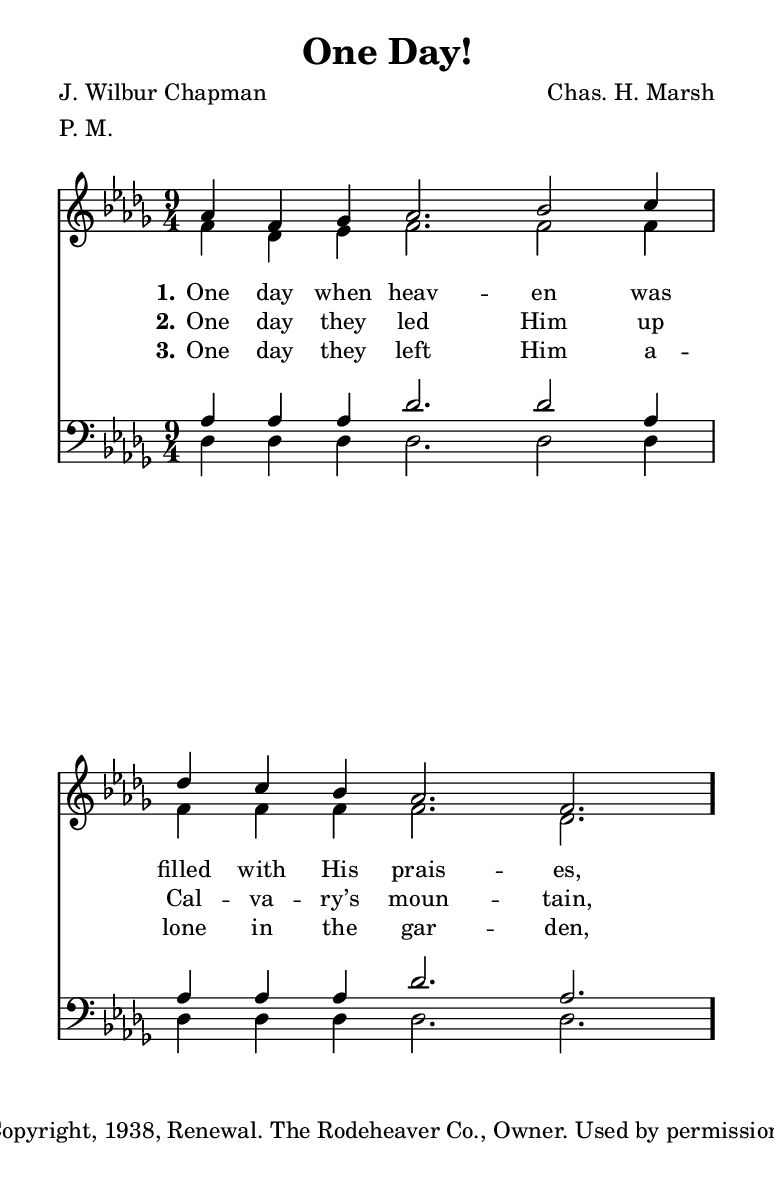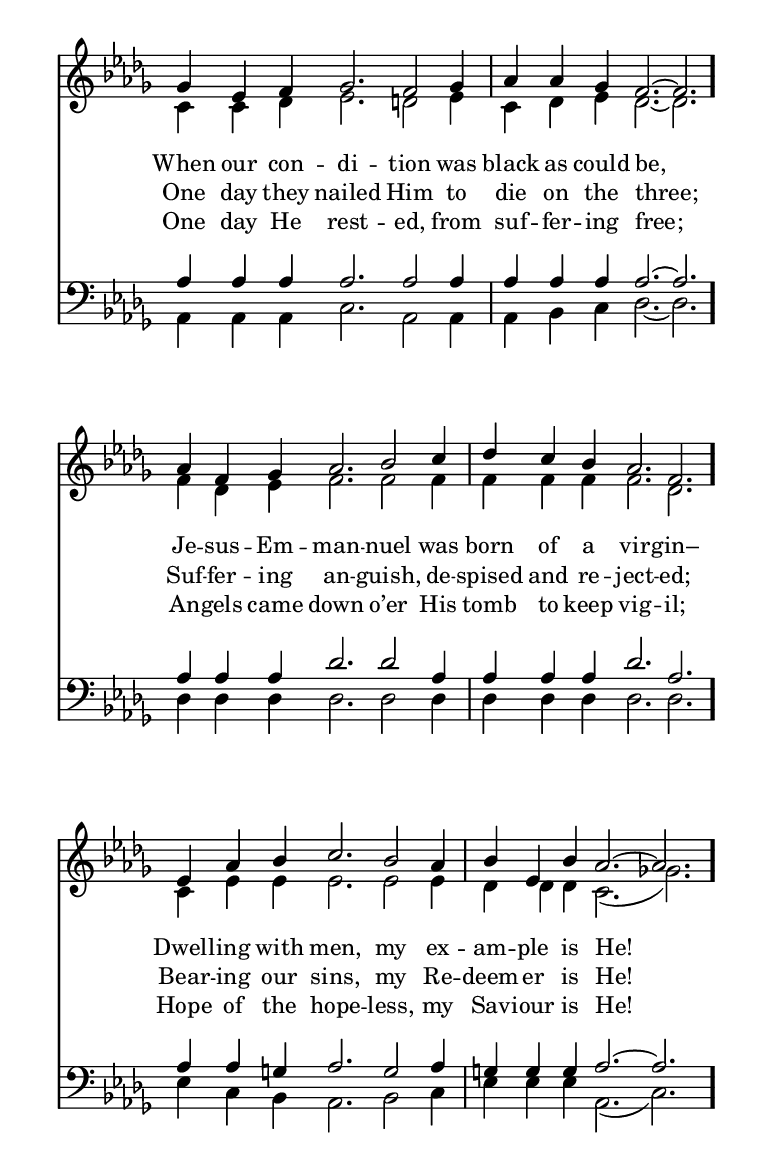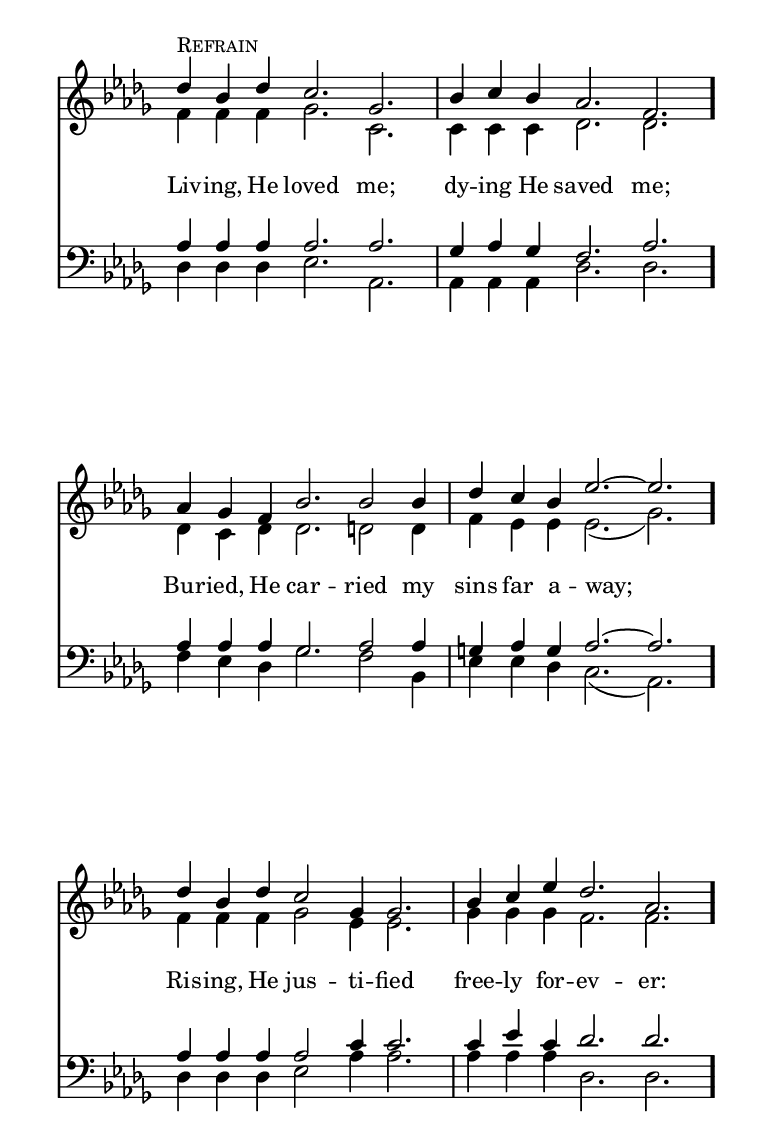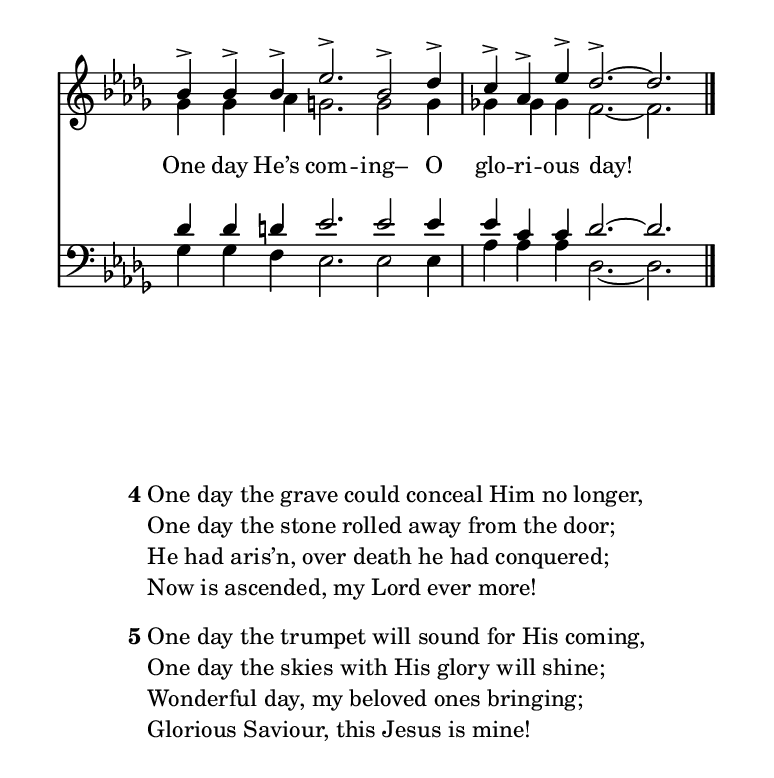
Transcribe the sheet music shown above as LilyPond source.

\include "common/global.ily"
\paper {
  \include "common/paper.ily"
  ragged-last-bottom = ##t
  %systems-per-page = ##f
  page-count = #(cond (is-eogsized 2) (#t #f))
}

\header{
  hymnnumber = "186"
  title = "One Day!"
  tunename = ""
  meter = "P. M."
  poet = "J. Wilbur Chapman"
  composer = "Chas. H. Marsh"
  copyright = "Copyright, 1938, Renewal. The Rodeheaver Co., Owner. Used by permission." % TODO revalidate
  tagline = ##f
}

patternA = { c4 c4 c4 c2. c2 c4 | c4 c4 c4 c2. c2. }
patternB = { c4 c4 c4 c2. c2. | c4 c4 c4 c2. c2. }
patternC = { c4 c4 c4 c2 c4 c2. | c4 c4 c4 c2. c2. }

global = {
  \include "common/overrides.ily"
  \override Staff.TimeSignature.style = #'()
  \time 9/4
  \override Score.MetronomeMark.transparent = ##t % hide all fermata changes too
  \tempo 4=150
  \key des \major
  \autoBeamOff
}

notesSoprano = {
\global
\relative c'' {

  \changePitch \patternA { aes f ges aes bes c | des c bes aes f }
  \changePitch \patternA { ges ees f ges f ges | aes aes ges f ~ f }
  \changePitch \patternA { aes f ges aes bes c | des c bes aes f }
  \changePitch \patternA { ees aes bes c bes aes | bes ees, bes' aes ~ aes }

  << s^\markup { \small \caps "Refrain" }
  \changePitch \patternB { des bes des c ges | bes c bes aes f } >>
  \changePitch \patternA { aes ges f bes bes bes | des c bes ees ~ ees }
  \changePitch \patternC { des bes des c ges ges | bes c ees des aes }
  \changePitch \patternA { bes-> bes-> bes-> ees-> bes-> des-> | c-> aes-> ees'-> des-> ~ des }

  \bar "|."

}
}

notesAlto = {
\global
\relative e' {

  \changePitch \patternA { f des ees f f f | f f f f des }
  \changePitch \patternA { c c des ees d ees | c des ees des ~ des }
  \changePitch \patternA { f des ees f f f | f f f f des }
  \changePitch \patternA { c ees ees ees ees ees | des des des c( ges'!) }

  \changePitch \patternB { f f f ges c, | c c c des des }
  \changePitch \patternA { des c des des d d | f ees ees ees( ges) }
  \changePitch \patternC { f f f ges ees ees | ges ges ges f f }
  \changePitch \patternA { ges ges aes g g g | ges! ges ges f ~ f }

}
}

notesTenor = {
\global
\relative a {

  \changePitch \patternA { aes aes aes des des aes | aes aes aes des aes }
  \changePitch \patternA { aes aes aes aes aes aes | aes aes aes aes ~ aes }
  \changePitch \patternA { aes aes aes des des aes | aes aes aes des aes }
  \changePitch \patternA { aes aes g aes g aes | g g g aes ~ aes }

  \changePitch \patternB { aes aes aes aes aes | ges aes ges f aes }
  \changePitch \patternA { aes aes aes ges aes aes | g aes g aes ~ aes }
  \changePitch \patternC { aes aes aes aes c c | c ees c des des }
  \changePitch \patternA { des des d ees ees ees | ees c c | des ~ des }

}
}

notesBass = {
\global
\relative f {

  \changePitch \patternA { des des des des des des | des des des des des }
  \changePitch \patternA { aes aes aes c aes aes | aes bes c des ~ des }
  \changePitch \patternA { des des des des des des | des des des des des }
  \changePitch \patternA { ees c bes aes bes c | ees ees ees aes,( c) }

  \changePitch \patternB { des des des ees aes, | aes aes aes des des }
  \changePitch \patternA { f ees des ges f bes, | ees ees des c( aes) }
  \changePitch \patternC { des des des ees aes aes | aes aes aes des, des | }
  \changePitch \patternA { ges ges f ees ees ees | aes aes aes des, ~ des }

}
}

Refrain = \lyricmode {

Liv -- ing, He loved me; dy -- ing He saved me; \bar "."
Bur -- ied, He car -- ried my sins far a -- way; \bar "."
Ris -- ing, He jus -- ti -- fied free -- ly for -- ev -- er: \bar "."
One day He’s com -- ing– O glo -- ri -- ous day! \bar "."

}

wordsA = \lyricmode {
\set stanza = "1."

One day when heav -- en was filled with His prais -- es, \bar "."
When our con -- di -- tion was black as could be, \bar "."
Je -- sus -- Em -- man -- nuel was born of a vir -- gin– \bar "."
Dwell -- ing with men, my ex -- am -- ple is He! \bar "."

}

wordsB = \lyricmode {
\set stanza = "2."

One day they led Him up Cal -- va -- ry’s moun -- tain,
One day they nailed Him to die on the three;
Suf -- fer -- ing an -- guish, de -- spised and re -- ject -- ed;
Bear -- ing our sins, my Re -- deem -- er is He!

\Refrain

}

wordsC = \lyricmode {
\set stanza = "3."

One day they left Him a -- lone in the gar -- den,
One day He rest -- ed, from suf -- fer -- ing free;
An -- gels came down o’er His tomb to keep vig -- il;
Hope of the hope -- less, my Sav -- iour is He!

}

wordsD = \markuplist {

\line { One day the grave could conceal Him no longer, }
\line { One day the stone rolled away from the door; }
\line { He had aris’n, over death he had conquered; }
\line { Now is ascended, my Lord ever more! }

}

wordsE = \markuplist {

\line { One day the trumpet will sound for His coming, }
\line { One day the skies with His glory will shine; }
\line { Wonderful day, my beloved ones bringing; }
\line { Glorious Saviour, this Jesus is mine! }

}

\score {
  \context ChoirStaff <<
    \context Staff = upper <<
      \set ChoirStaff.systemStartDelimiter = #'SystemStartBar
      \context Voice  = sopranos { \voiceOne << \notesSoprano >> }
      \context Voice  = altos { \voiceTwo << \notesAlto >> }
      \context Lyrics = one   \lyricsto sopranos \wordsA
      \context Lyrics = two   \lyricsto sopranos \wordsB
      \context Lyrics = three \lyricsto sopranos \wordsC
    >>
    \context Staff = men <<
      \clef bass
      \context Voice  = tenors { \voiceOne << \notesTenor >> }
      \context Voice  = basses { \voiceTwo << \notesBass >> }
    >>
  >>
  \layout {
    \include "common/layout.ily"
  }
  \midi{
    \include "common/midi.ily"
  }
}

\noPageBreak

\markup { \fill-line { \column {
  \line{ \bold 4 \column { \wordsD } } \combine \null \vspace #0.4
  \line{ \bold 5 \column { \wordsE } } \combine \null \vspace #0.4
} } }

\version "2.18.2"  % necessary for upgrading to future LilyPond versions.

% vi:set et ts=2 sw=2 ai nocindent syntax=lilypond:
